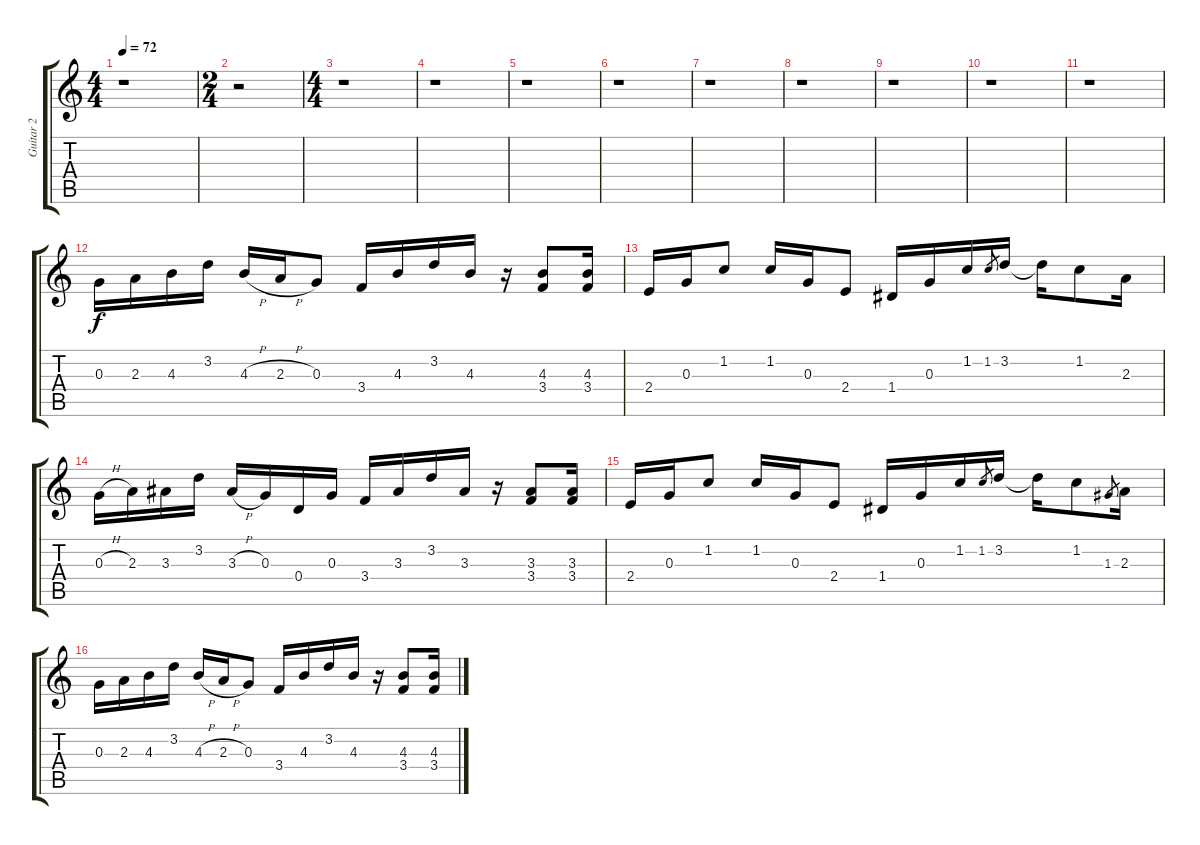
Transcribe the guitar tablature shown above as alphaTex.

\track ("Guitar 2" "Guitar 2") {instrument electricguitarclean}
\staff {score tabs}
\tuning (E4 B3 G3 D3 A2 E2) {hide}
\ts (4 4)
\tempo 72
\clef g2
\ks c
r.1{dy f} |
\ts (2 4)
r.2 |
\ts (4 4)
r.1 |
r.1 |
r.1 |
r.1 |
r.1 |
r.1 |
r.1 |
r.1 |
r.1 |
0.3.16 2.3.16 4.3.16 3.2.16 4.3{h}.16 2.3{h}.16 0.3.8 3.4.16 4.3.16 3.2.16 4.3.16 r.16 (4.3 3.4).8 (4.3 3.4).16 |
2.4.16 0.3.16 1.2.8 1.2.16 0.3.16 2.4.8 1.4.16 0.3.16 1.2.16 1.2.8{gr} 3.2.16 3.2{t}.16 1.2.8 2.3.16 |
0.3{h}.16 2.3.16 3.3.16 3.2.16 3.3{h}.16 0.3.16 0.4.16 0.3.16 3.4.16 3.3.16 3.2.16 3.3.16 r.16 (3.3 3.4).8 (3.3 3.4).16 |
2.4.16 0.3.16 1.2.8 1.2.16 0.3.16 2.4.8 1.4.16 0.3.16 1.2.16 1.2.8{gr} 3.2.16 3.2{t}.16 1.2.8 1.3.8{gr} 2.3.16 |
0.3.16 2.3.16 4.3.16 3.2.16 4.3{h}.16 2.3{h}.16 0.3.8 3.4.16 4.3.16 3.2.16 4.3.16 r.16 (4.3 3.4).8 (4.3 3.4).16
